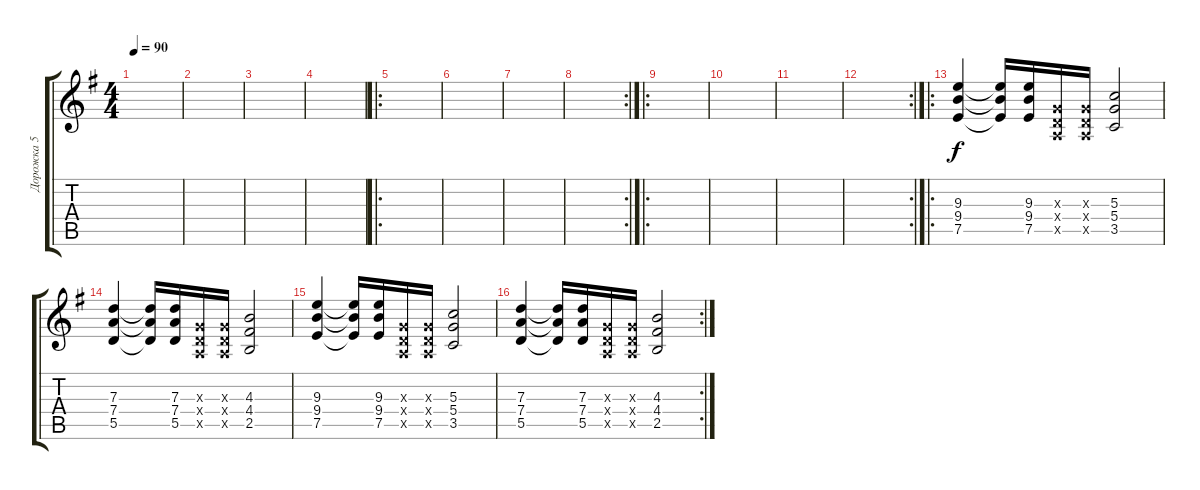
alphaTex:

\track ("Дорожка 5" "Дорожка 5") {instrument distortionguitar}
\staff {score tabs}
\tuning (E4 B3 G3 D3 A2 E2) {hide}
\ts (4 4)
\tempo 90
\clef g2
\ks g
|
|
|
|
\ro
|
|
|
\rc 2
|
\ro
|
|
|
\rc 2
|
\ro
(9.3 9.4 7.5).4{volume 13} (9.3{t} 9.4{t} 7.5{t}).16 (9.3 9.4 7.5).16 (0.3{x} 0.4{x} 0.5{x}).16 (0.3{x} 0.4{x} 0.5{x}).16 (5.3 5.4 3.5).2 |
(7.3 7.4 5.5).4 (7.3{t} 7.4{t} 5.5{t}).16 (7.3 7.4 5.5).16 (0.3{x} 0.4{x} 0.5{x}).16 (0.3{x} 0.4{x} 0.5{x}).16 (4.3 4.4 2.5).2 |
(9.3 9.4 7.5).4 (9.3{t} 9.4{t} 7.5{t}).16 (9.3 9.4 7.5).16 (0.3{x} 0.4{x} 0.5{x}).16 (0.3{x} 0.4{x} 0.5{x}).16 (5.3 5.4 3.5).2 |
\rc 2
(7.3 7.4 5.5).4 (7.3{t} 7.4{t} 5.5{t}).16 (7.3 7.4 5.5).16 (0.3{x} 0.4{x} 0.5{x}).16 (0.3{x} 0.4{x} 0.5{x}).16 (4.3 4.4 2.5).2
